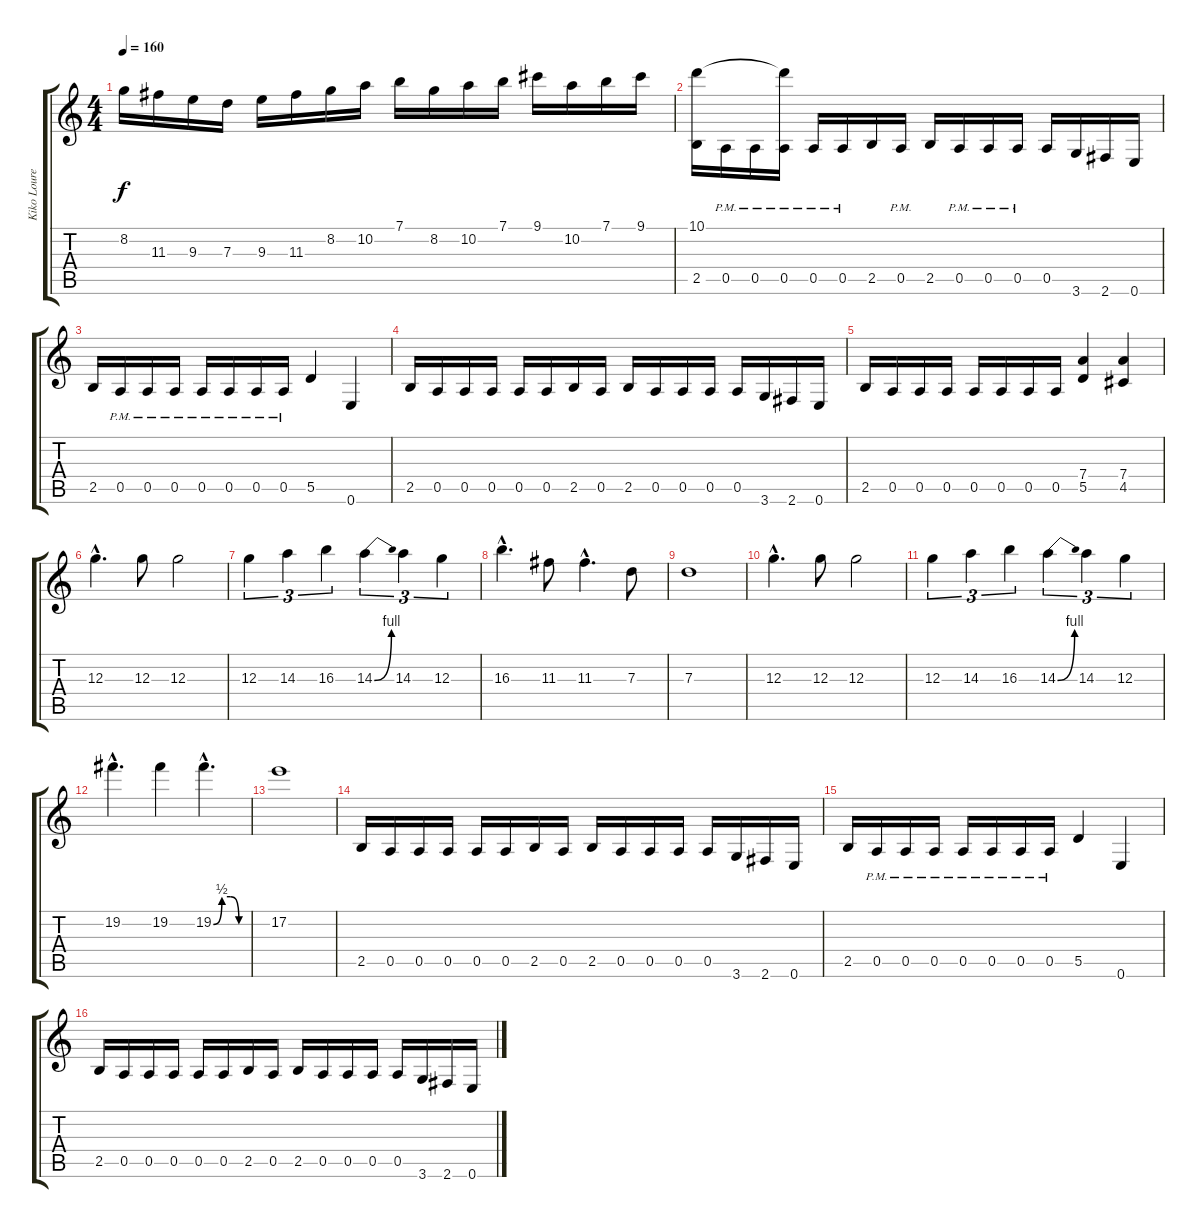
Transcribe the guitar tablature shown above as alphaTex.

\track ("Kiko Loureiro" "Kiko Loure") {instrument distortionguitar}
\staff {score tabs}
\tuning (E4 B3 G3 D3 A2 E2) {hide}
\ts (4 4)
\tempo 160
\clef g2
\ks c
8.2.16{dy f} 11.3.16 9.3.16 7.3.16 9.3.16 11.3.16 8.2.16 10.2.16 7.1.16 8.2.16 10.2.16 7.1.16 9.1.16 10.2.16 7.1.16 9.1.16 |
(10.1 2.5).16 0.5{pm}.16 0.5{pm}.16 (10.1{t} 0.5{pm}).16 0.5{pm}.16 0.5{pm}.16 2.5.16 0.5{pm}.16 2.5.16 0.5{pm}.16 0.5{pm}.16 0.5{pm}.16 0.5.16 3.6.16 2.6.16 0.6.16 |
2.5.16 0.5{pm}.16 0.5{pm}.16 0.5{pm}.16 0.5{pm}.16 0.5{pm}.16 0.5{pm}.16 0.5{pm}.16 5.5.4 0.6.4 |
2.5.16 0.5.16 0.5.16 0.5.16 0.5.16 0.5.16 2.5.16 0.5.16 2.5.16 0.5.16 0.5.16 0.5.16 0.5.16 3.6.16 2.6.16 0.6.16 |
2.5.16 0.5.16 0.5.16 0.5.16 0.5.16 0.5.16 0.5.16 0.5.16 (7.4 5.5).4 (7.4 4.5).4 |
12.3{hac}.4{d} 12.3.8 12.3.2 |
12.3.4{tu (3 2)} 14.3.4{tu (3 2)} 16.3.4{tu (3 2)} 14.3{be (bend 0 0 60 4)}.4{tu (3 2)} 14.3.4{tu (3 2)} 12.3.4{tu (3 2)} |
16.3{hac}.4{d} 11.3.8 11.3{hac}.4{d} 7.3.8 |
7.3.1 |
12.3{hac}.4{d} 12.3.8 12.3.2 |
12.3.4{tu (3 2)} 14.3.4{tu (3 2)} 16.3.4{tu (3 2)} 14.3{be (bend 0 0 60 4)}.4{tu (3 2)} 14.3.4{tu (3 2)} 12.3.4{tu (3 2)} |
19.2{hac}.4{d} 19.2.4 19.2{be (custom 0 0 15 2 30 2 45 0 60 0) hac}.4{d} |
17.2.1 |
2.5.16 0.5.16 0.5.16 0.5.16 0.5.16 0.5.16 2.5.16 0.5.16 2.5.16 0.5.16 0.5.16 0.5.16 0.5.16 3.6.16 2.6.16 0.6.16 |
2.5.16 0.5{pm}.16 0.5{pm}.16 0.5{pm}.16 0.5{pm}.16 0.5{pm}.16 0.5{pm}.16 0.5{pm}.16 5.5.4 0.6.4 |
2.5.16 0.5.16 0.5.16 0.5.16 0.5.16 0.5.16 2.5.16 0.5.16 2.5.16 0.5.16 0.5.16 0.5.16 0.5.16 3.6.16 2.6.16 0.6.16
